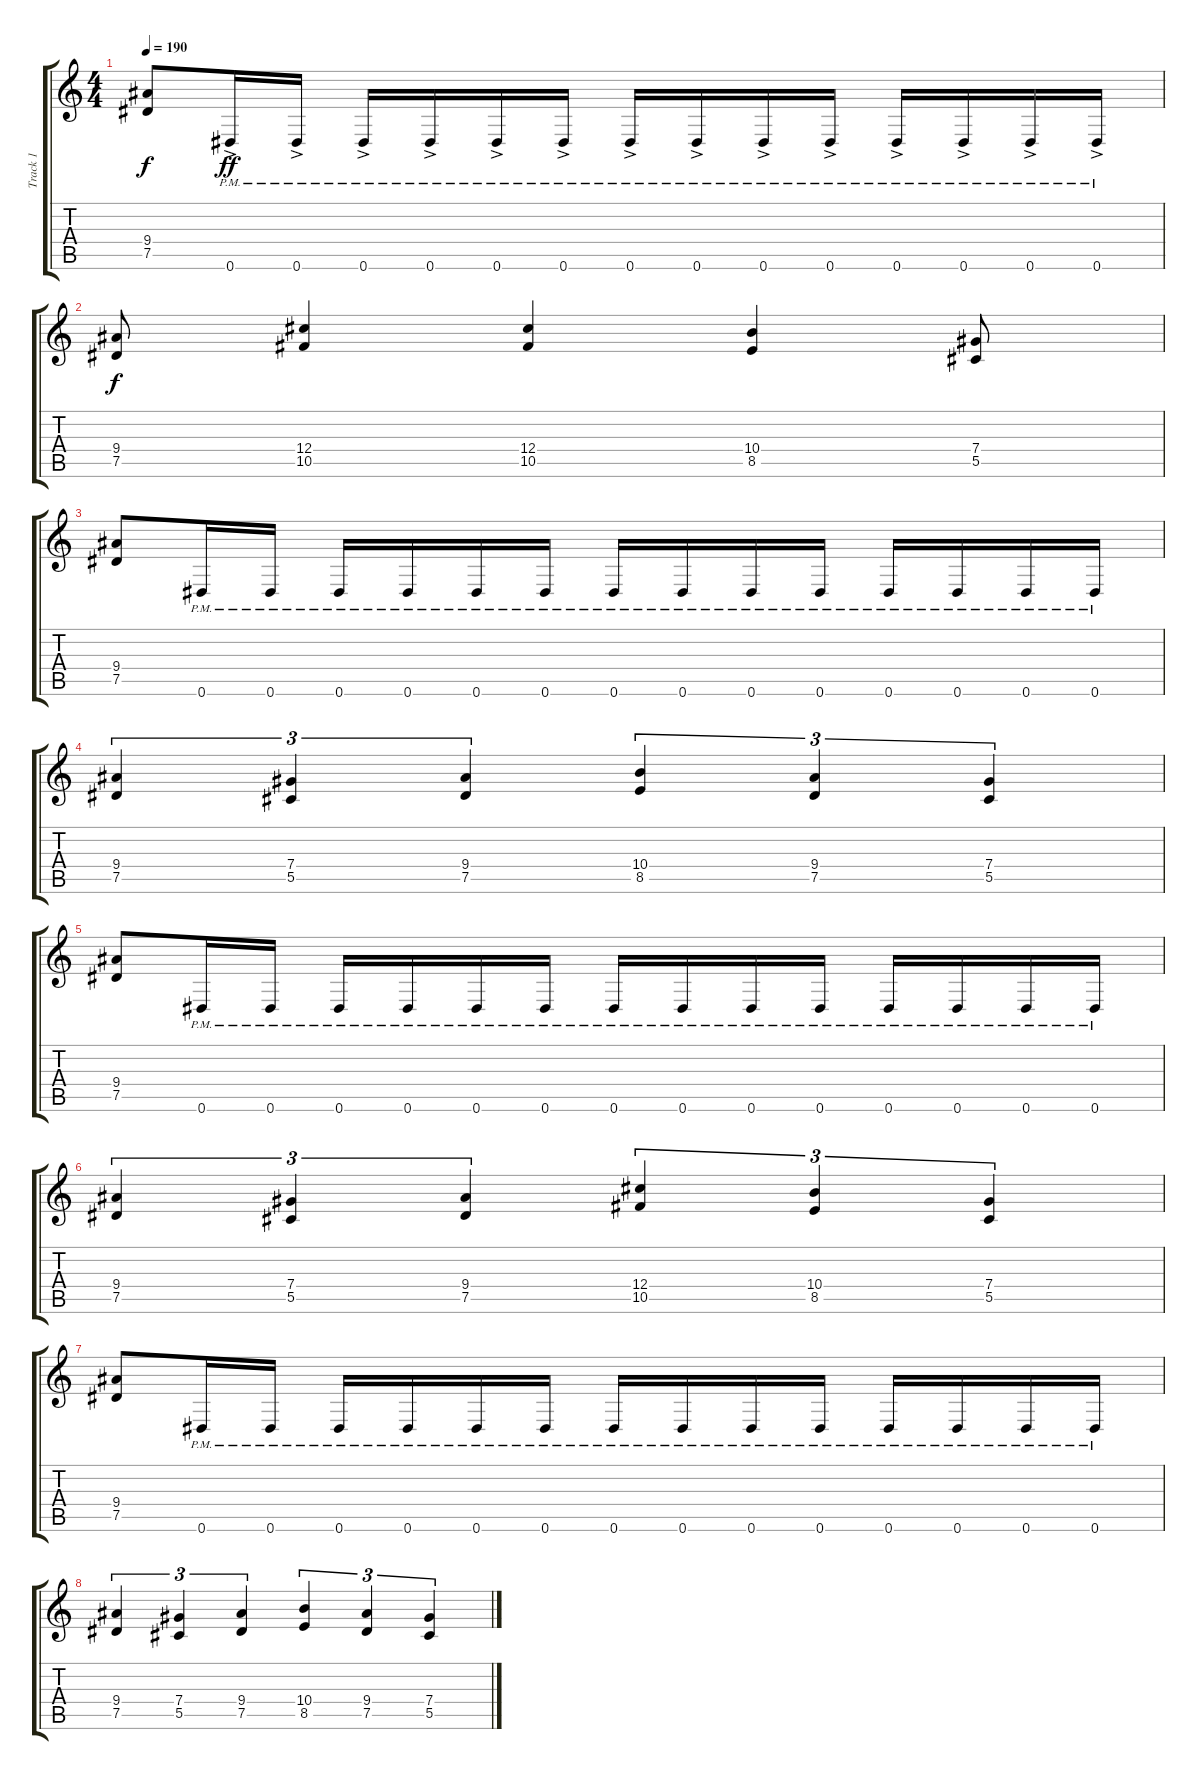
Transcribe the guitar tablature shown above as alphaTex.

\track ("Track 1" "Track 1") {instrument distortionguitar}
\staff {score tabs}
\tuning (Eb4 Bb3 Gb3 Db3 Ab2 Eb2) {hide}
\ts (4 4)
\tempo 190
\clef g2
\ks c
(9.4 7.5).8{dy f} 0.6{ac pm}.16{dy ff} 0.6{ac pm}.16 0.6{ac pm}.16 0.6{ac pm}.16 0.6{ac pm}.16 0.6{ac pm}.16 0.6{ac pm}.16 0.6{ac pm}.16 0.6{ac pm}.16 0.6{ac pm}.16 0.6{ac pm}.16 0.6{ac pm}.16 0.6{ac pm}.16 0.6{ac pm}.16 |
(9.4 7.5).8{dy f} (12.4 10.5).4 (12.4 10.5).4 (10.4 8.5).4 (7.4 5.5).8 |
(9.4 7.5).8 0.6{pm}.16 0.6{pm}.16 0.6{pm}.16 0.6{pm}.16 0.6{pm}.16 0.6{pm}.16 0.6{pm}.16 0.6{pm}.16 0.6{pm}.16 0.6{pm}.16 0.6{pm}.16 0.6{pm}.16 0.6{pm}.16 0.6{pm}.16 |
(9.4 7.5).4{tu (3 2)} (7.4 5.5).4{tu (3 2)} (9.4 7.5).4{tu (3 2)} (10.4 8.5).4{tu (3 2)} (9.4 7.5).4{tu (3 2)} (7.4 5.5).4{tu (3 2)} |
(9.4 7.5).8 0.6{pm}.16 0.6{pm}.16 0.6{pm}.16 0.6{pm}.16 0.6{pm}.16 0.6{pm}.16 0.6{pm}.16 0.6{pm}.16 0.6{pm}.16 0.6{pm}.16 0.6{pm}.16 0.6{pm}.16 0.6{pm}.16 0.6{pm}.16 |
(9.4 7.5).4{tu (3 2)} (7.4 5.5).4{tu (3 2)} (9.4 7.5).4{tu (3 2)} (12.4 10.5).4{tu (3 2)} (10.4 8.5).4{tu (3 2)} (7.4 5.5).4{tu (3 2)} |
(9.4 7.5).8 0.6{pm}.16 0.6{pm}.16 0.6{pm}.16 0.6{pm}.16 0.6{pm}.16 0.6{pm}.16 0.6{pm}.16 0.6{pm}.16 0.6{pm}.16 0.6{pm}.16 0.6{pm}.16 0.6{pm}.16 0.6{pm}.16 0.6{pm}.16 |
(9.4 7.5).4{tu (3 2)} (7.4 5.5).4{tu (3 2)} (9.4 7.5).4{tu (3 2)} (10.4 8.5).4{tu (3 2)} (9.4 7.5).4{tu (3 2)} (7.4 5.5).4{tu (3 2)}
